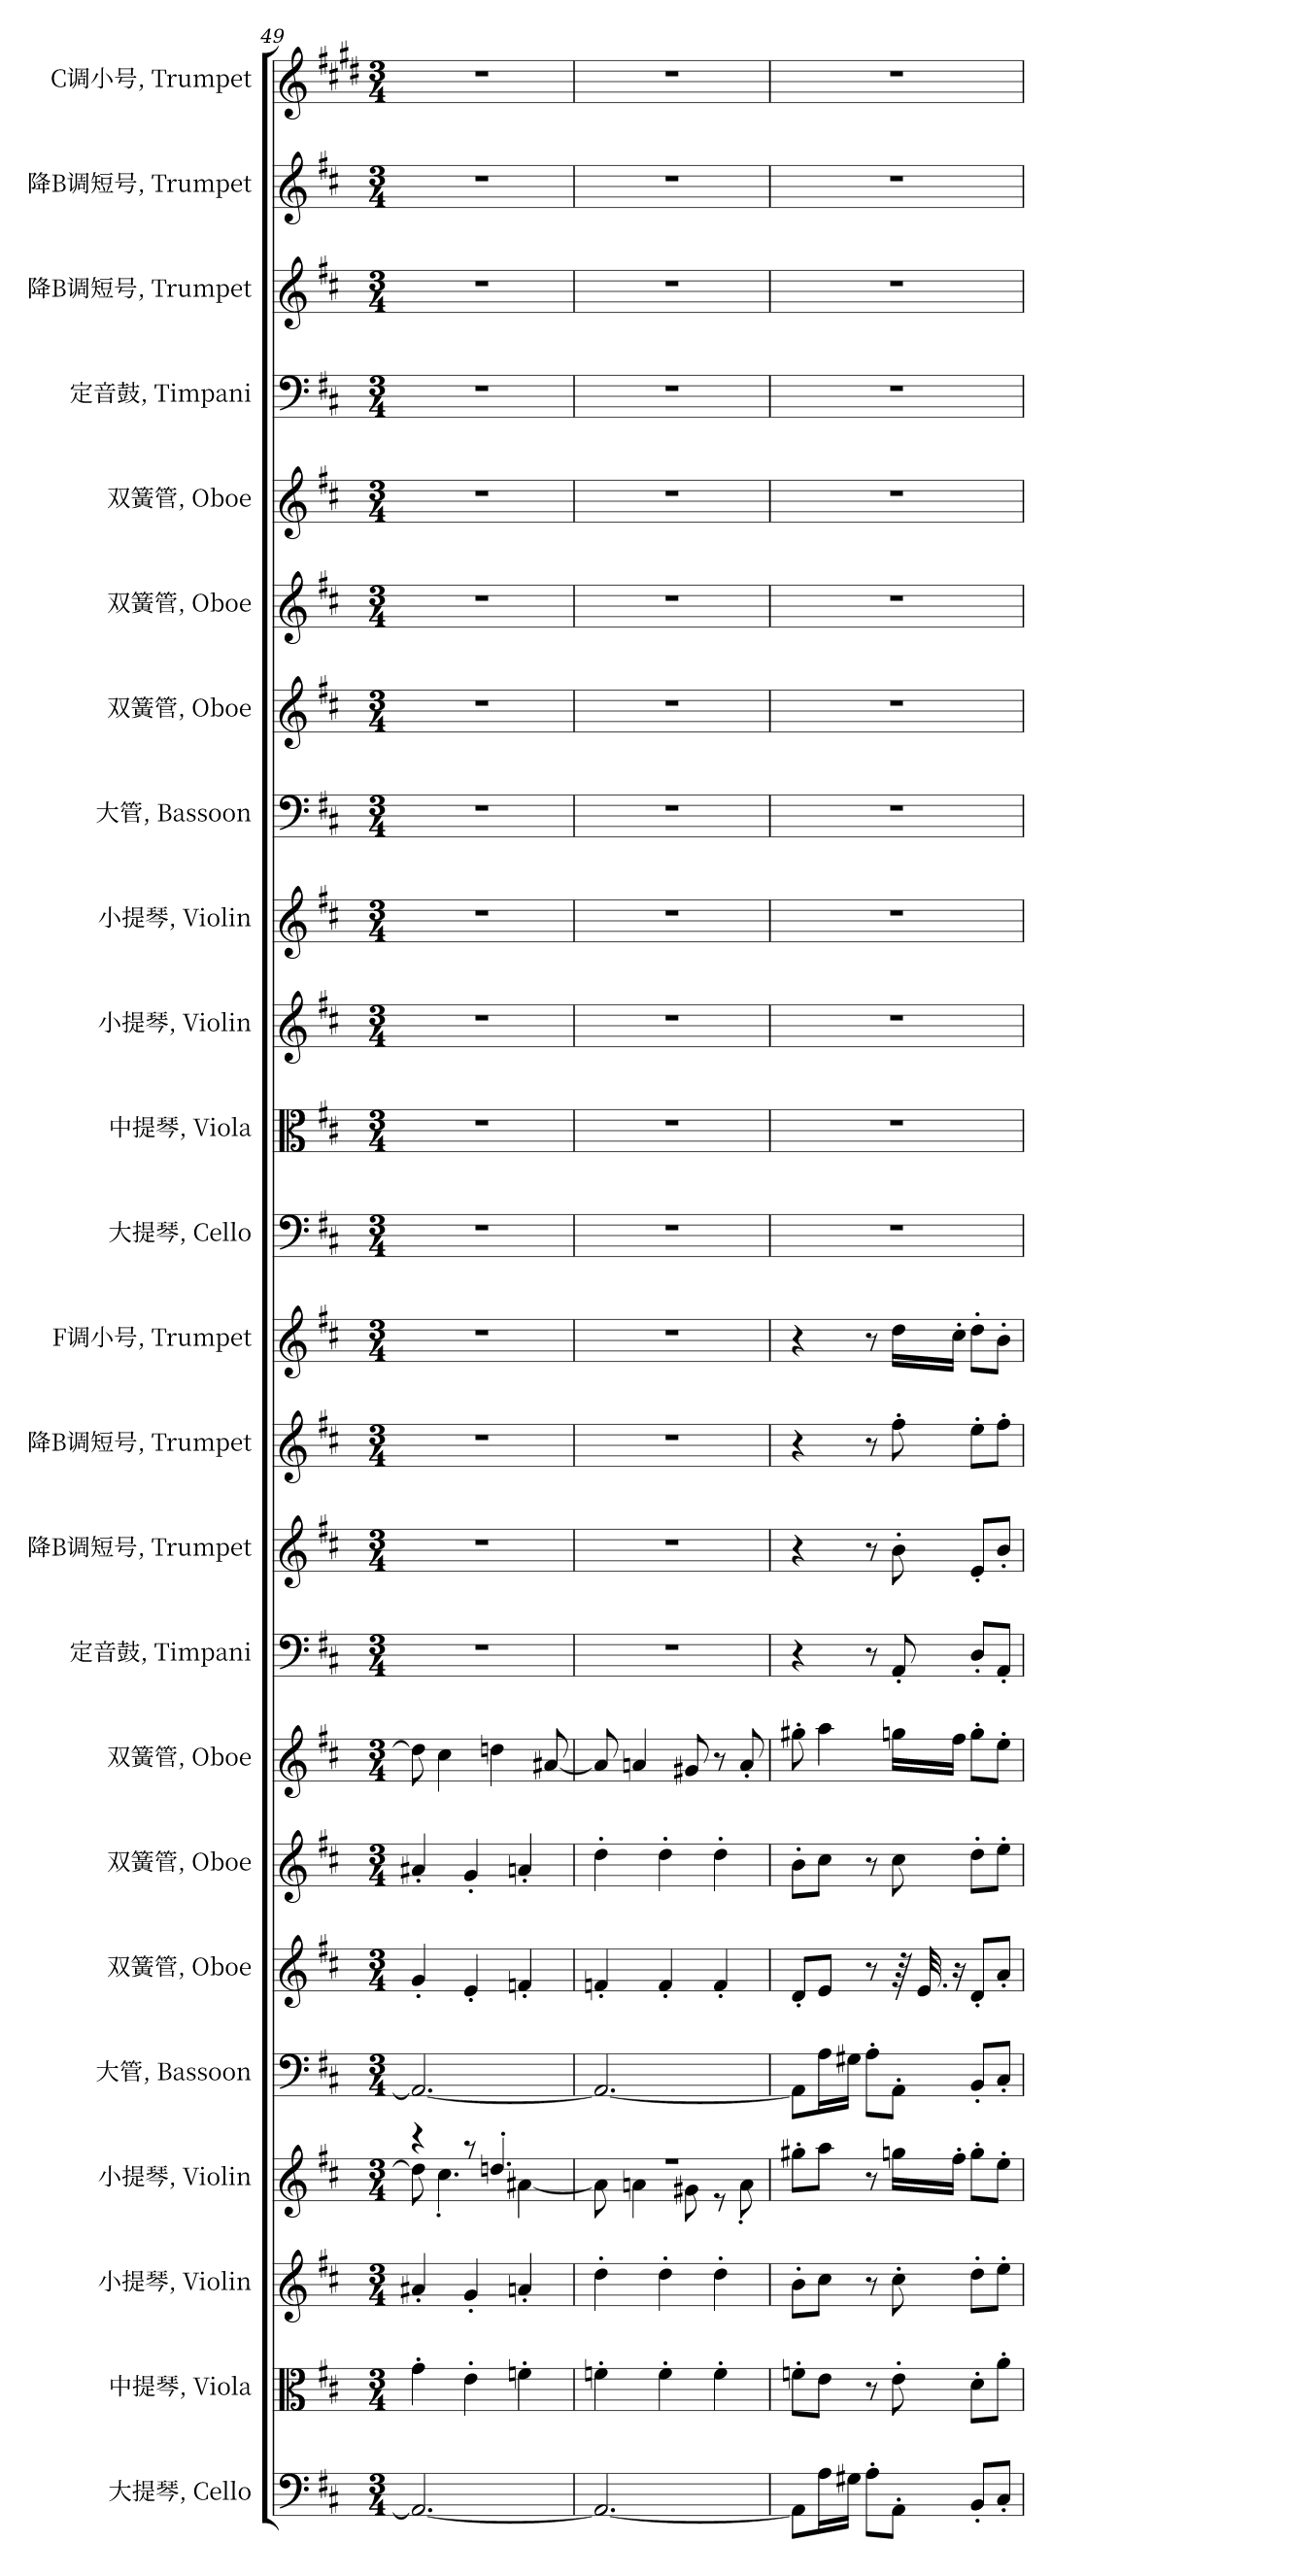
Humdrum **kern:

**kern	**kern	**kern	**kern	**kern	**kern	**kern	**kern	**kern	**kern	**kern	**kern	**kern	**kern	**kern	**kern	**kern	**kern	**kern	**kern	**kern	**kern	**kern	**kern
*part24	*part23	*part22	*part21	*part20	*part19	*part18	*part17	*part16	*part15	*part14	*part13	*part12	*part11	*part10	*part9	*part8	*part7	*part6	*part5	*part4	*part3	*part2	*part1
*staff24	*staff23	*staff22	*staff21	*staff20	*staff19	*staff18	*staff17	*staff16	*staff15	*staff14	*staff13	*staff12	*staff11	*staff10	*staff9	*staff8	*staff7	*staff6	*staff5	*staff4	*staff3	*staff2	*staff1
*I"大提琴, Cello	*I"中提琴, Viola	*I"小提琴, Violin	*I"小提琴, Violin	*I"大管, Bassoon	*I"双簧管, Oboe	*I"双簧管, Oboe	*I"双簧管, Oboe	*I"定音鼓, Timpani	*I"降B调短号, Trumpet	*I"降B调短号, Trumpet	*I"F调小号, Trumpet	*I"大提琴, Cello	*I"中提琴, Viola	*I"小提琴, Violin	*I"小提琴, Violin	*I"大管, Bassoon	*I"双簧管, Oboe	*I"双簧管, Oboe	*I"双簧管, Oboe	*I"定音鼓, Timpani	*I"降B调短号, Trumpet	*I"降B调短号, Trumpet	*I"C调小号, Trumpet
*	*I'Vla.	*I'Vln.	*I'Vln.	*I'Bsn.	*I'Ob.	*I'Ob.	*I'Ob.	*I'Timp.	*	*	*I'F Tpt.	*	*I'Vla.	*I'Vln.	*I'Vln.	*I'Bsn.	*I'Ob.	*I'Ob.	*I'Ob.	*I'Timp.	*	*	*I'C Tpt.
*clefF4	*clefC3	*clefG2	*clefG2	*clefF4	*clefG2	*clefG2	*clefG2	*clefF4	*clefG2	*clefG2	*clefG2	*clefF4	*clefC3	*clefG2	*clefG2	*clefF4	*clefG2	*clefG2	*clefG2	*clefF4	*clefG2	*clefG2	*clefG2
*	*	*	*	*	*	*	*	*	*ITrd1c2	*ITrd1c2	*ITrd-3c-5	*	*	*	*	*	*	*	*	*	*ITrd1c2	*ITrd1c2	*ITrd1c2
*k[f#c#]	*k[f#c#]	*k[f#c#]	*k[f#c#]	*k[f#c#]	*k[f#c#]	*k[f#c#]	*k[f#c#]	*k[f#c#]	*k[]	*k[]	*k[f#]	*k[f#c#]	*k[f#c#]	*k[f#c#]	*k[f#c#]	*k[f#c#]	*k[f#c#]	*k[f#c#]	*k[f#c#]	*k[f#c#]	*k[]	*k[]	*k[f#c#]
*M3/4	*M3/4	*M3/4	*M3/4	*M3/4	*M3/4	*M3/4	*M3/4	*M3/4	*M3/4	*M3/4	*M3/4	*M3/4	*M3/4	*M3/4	*M3/4	*M3/4	*M3/4	*M3/4	*M3/4	*M3/4	*M3/4	*M3/4	*M3/4
=49	=49	=49	=49	=49	=49	=49	=49	=49	=49	=49	=49	=49	=49	=49	=49	=49	=49	=49	=49	=49	=49	=49	=49
*	*	*	*^	*	*	*	*	*	*	*	*	*	*	*	*	*	*	*	*	*	*	*	*
2.AA/_	4g'\	4a#X'/	4r	8dd#\]	2.AA/_	4g'/	4a#X'/	8dd#\]	2.r	2.r	2.r	2.r	2.r	2.r	2.r	2.r	2.r	2.r	2.r	2.r	2.r	2.r	2.r	2.r
.	.	.	.	4.cc#'\	.	.	.	4cc#\	.	.	.	.	.	.	.	.	.	.	.	.	.	.	.	.
.	4e'\	4g'/	8r	.	.	4e'/	4g'/	.	.	.	.	.	.	.	.	.	.	.	.	.	.	.	.	.
.	.	.	4.ddn'/	.	.	.	.	4ddn\	.	.	.	.	.	.	.	.	.	.	.	.	.	.	.	.
.	4fn'\	4an'/	.	[4a#X\	.	4fn'/	4an'/	.	.	.	.	.	.	.	.	.	.	.	.	.	.	.	.	.
.	.	.	.	.	.	.	.	[8a#X/	.	.	.	.	.	.	.	.	.	.	.	.	.	.	.	.
!!LO:PB:g=z
=50	=50	=50	=50	=50	=50	=50	=50	=50	=50	=50	=50	=50	=50	=50	=50	=50	=50	=50	=50	=50	=50	=50	=50	=50
2.AA/_	4fn'\	4dd'\	2.r	8a#\]	2.AA/_	4fn'/	4dd'\	8a#/]	2.r	2.r	2.r	2.r	2.r	2.r	2.r	2.r	2.r	2.r	2.r	2.r	2.r	2.r	2.r	2.r
.	.	.	.	4an\	.	.	.	4an/	.	.	.	.	.	.	.	.	.	.	.	.	.	.	.	.
.	4f'\	4dd'\	.	.	.	4f'/	4dd'\	.	.	.	.	.	.	.	.	.	.	.	.	.	.	.	.	.
.	.	.	.	8g#X\	.	.	.	8g#X/	.	.	.	.	.	.	.	.	.	.	.	.	.	.	.	.
.	4f'\	4dd'\	.	8r	.	4f'/	4dd'\	8r	.	.	.	.	.	.	.	.	.	.	.	.	.	.	.	.
.	.	.	.	8a'\	.	.	.	8a'/	.	.	.	.	.	.	.	.	.	.	.	.	.	.	.	.
*	*	*	*v	*v	*	*	*	*	*	*	*	*	*	*	*	*	*	*	*	*	*	*	*	*
=51	=51	=51	=51	=51	=51	=51	=51	=51	=51	=51	=51	=51	=51	=51	=51	=51	=51	=51	=51	=51	=51	=51	=51
8AA\L]	8fn'\L	8b'\L	8gg#X'\L	8AA\L]	8d'/L	8b'\L	8gg#X'\	4r	4r	4r	4r	2.r	2.r	2.r	2.r	2.r	2.r	2.r	2.r	2.r	2.r	2.r	2.r
16A\L	8e\J	8cc#\J	8aa\J	16A\L	8e/J	8cc#\J	4aa\	.	.	.	.	.	.	.	.	.	.	.	.	.	.	.	.
16G#X\JJ	.	.	.	16G#X\JJ	.	.	.	.	.	.	.	.	.	.	.	.	.	.	.	.	.	.	.
8A'\L	8r	8r	8r	8A'\L	8r	8r	.	8r	8r	8r	8r	.	.	.	.	.	.	.	.	.	.	.	.
8AA'\J	8e'\	8cc#'\	16ggn\LL	8AA'\J	64r	8cc#\	16ggn\LL	8AA'/	8a'\	8ee'\	16gg\LL	.	.	.	.	.	.	.	.	.	.	.	.
.	.	.	.	.	32.e/	.	.	.	.	.	.	.	.	.	.	.	.	.	.	.	.	.	.
.	.	.	16ff#'\JJ	.	16r	.	16ff#\JJ	.	.	.	16ff#'\JJ	.	.	.	.	.	.	.	.	.	.	.	.
8BB'/L	8d'\L	8dd'\L	8gg'\L	8BB'/L	8d'/L	8dd'\L	8gg'\L	8D'/L	8d'/L	8dd'\L	8gg'\L	.	.	.	.	.	.	.	.	.	.	.	.
8C#'/J	8a'\J	8ee'\J	8ee'\J	8C#'/J	8a'/J	8ee'\J	8ee'\J	8AA'/J	8a'/J	8ee'\J	8ee'\J	.	.	.	.	.	.	.	.	.	.	.	.
=	=	=	=	=	=	=	=	=	=	=	=	=	=	=	=	=	=	=	=	=	=	=	=
*-	*-	*-	*-	*-	*-	*-	*-	*-	*-	*-	*-	*-	*-	*-	*-	*-	*-	*-	*-	*-	*-	*-	*-
